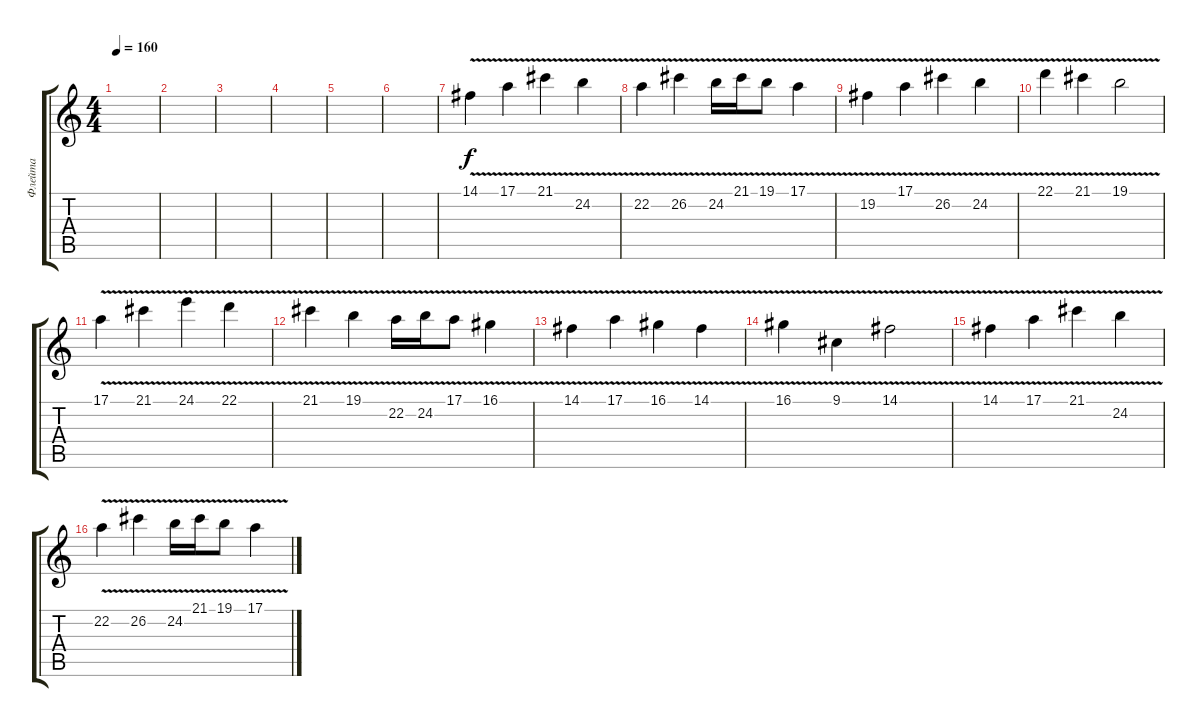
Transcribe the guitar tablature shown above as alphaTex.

\track ("Флейта" "Флейта") {instrument piccolo}
\staff {score tabs}
\tuning (E4 B3 G3 D3 A2 E2) {hide}
\ts (4 4)
\tempo 160
\clef g2
\ks c
|
|
|
|
|
|
14.1{v}.4 17.1{v}.4 21.1{v}.4 24.2{v}.4 |
22.2{v}.4 26.2{v}.4 24.2{v}.16 21.1{v}.16 19.1{v}.8 17.1{v}.4 |
19.2{v}.4 17.1{v}.4 26.2{v}.4 24.2{v}.4 |
22.1{v}.4 21.1{v}.4 19.1{v}.2 |
17.1{v}.4 21.1{v}.4 24.1{v}.4 22.1{v}.4 |
21.1{v}.4 19.1{v}.4 22.2{v}.16 24.2{v}.16 17.1{v}.8 16.1{v}.4 |
14.1{v}.4 17.1{v}.4 16.1{v}.4 14.1{v}.4 |
16.1{v}.4 9.1{v}.4 14.1{v}.2 |
14.1{v}.4 17.1{v}.4 21.1{v}.4 24.2{v}.4 |
22.2{v}.4 26.2{v}.4 24.2{v}.16 21.1{v}.16 19.1{v}.8 17.1{v}.4
